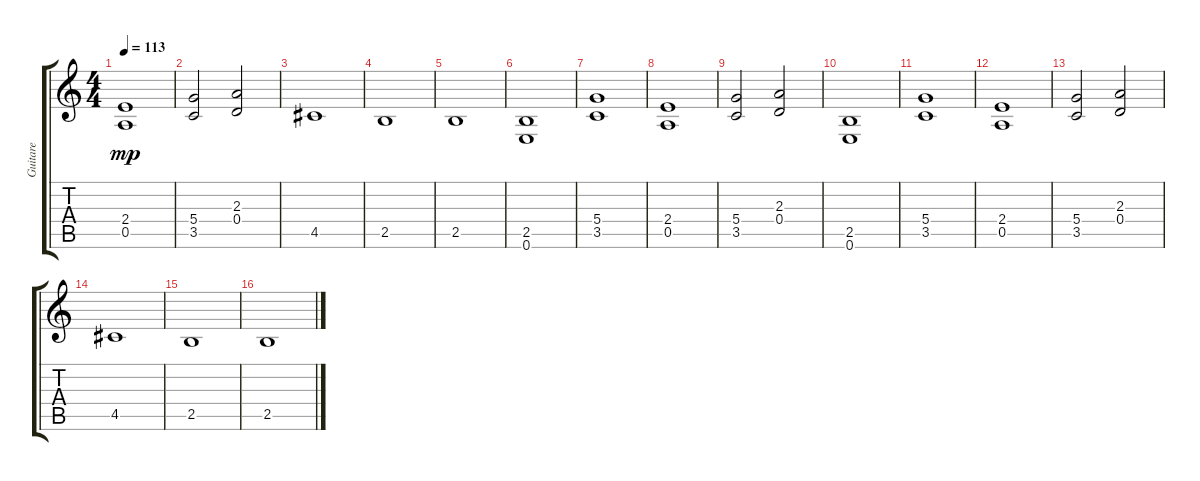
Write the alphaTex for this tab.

\track ("Guitare" "Guitare") {instrument overdrivenguitar}
\staff {score tabs}
\tuning (E4 B3 G3 D3 A2 E2) {hide}
\ts (4 4)
\tempo 113
\clef g2
\ks c
(2.4 0.5).1{dy mp} |
(5.4 3.5).2 (2.3 0.4).2 |
4.5.1 |
2.5.1 |
2.5.1 |
(2.5 0.6).1 |
(5.4 3.5).1 |
(2.4 0.5).1 |
(5.4 3.5).2 (2.3 0.4).2 |
(2.5 0.6).1 |
(5.4 3.5).1 |
(2.4 0.5).1 |
(5.4 3.5).2 (2.3 0.4).2 |
4.5.1 |
2.5.1 |
2.5.1
